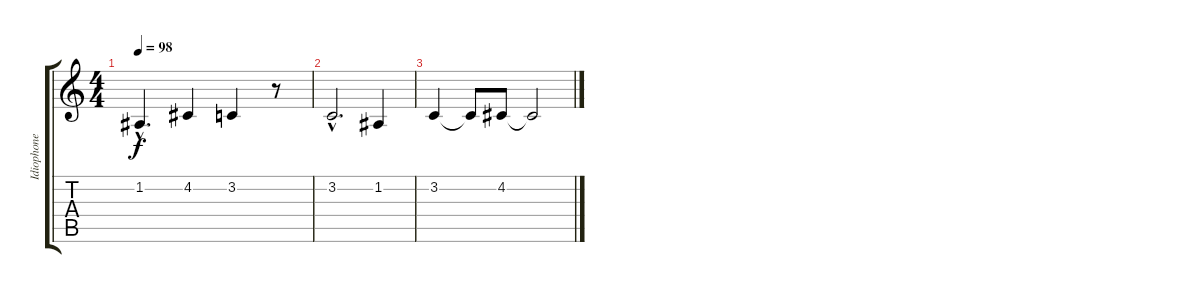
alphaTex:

\track ("Idiophone" "Idiophone") {instrument glockenspiel}
\staff {score tabs}
\tuning (D4 A3 F3 C3 G2 C2) {hide}
\ts (4 4)
\tempo 98
\clef g2
\ks c
1.2{hac}.4{d dy f} 4.2.4 3.2.4 r.8 |
3.2{hac}.2{d} 1.2.4 |
3.2.4 3.2{t}.8 4.2.8 4.2{t}.2
